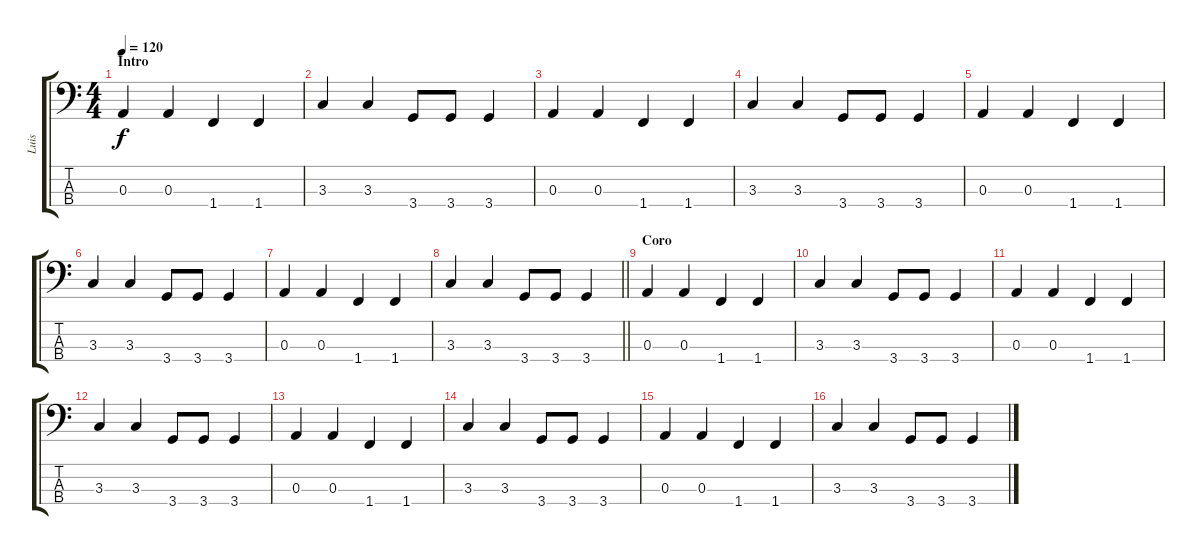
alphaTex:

\track ("Luis" "Luis") {instrument electricbasspick}
\staff {score tabs}
\tuning (G2 D2 A1 E1) {hide}
\ts (4 4)
\section ("" "Intro")
\tempo 120
\clef f4
\ks c
0.3.4{dy f} 0.3.4 1.4.4 1.4.4 |
3.3.4 3.3.4 3.4.8 3.4.8 3.4.4 |
0.3.4 0.3.4 1.4.4 1.4.4 |
3.3.4 3.3.4 3.4.8 3.4.8 3.4.4 |
0.3.4 0.3.4 1.4.4 1.4.4 |
3.3.4 3.3.4 3.4.8 3.4.8 3.4.4 |
0.3.4 0.3.4 1.4.4 1.4.4 |
\barLineRight lightlight
3.3.4 3.3.4 3.4.8 3.4.8 3.4.4 |
\section ("" "Coro")
0.3.4 0.3.4 1.4.4 1.4.4 |
3.3.4 3.3.4 3.4.8 3.4.8 3.4.4 |
0.3.4 0.3.4 1.4.4 1.4.4 |
3.3.4 3.3.4 3.4.8 3.4.8 3.4.4 |
0.3.4 0.3.4 1.4.4 1.4.4 |
3.3.4 3.3.4 3.4.8 3.4.8 3.4.4 |
0.3.4 0.3.4 1.4.4 1.4.4 |
3.3.4 3.3.4 3.4.8 3.4.8 3.4.4
